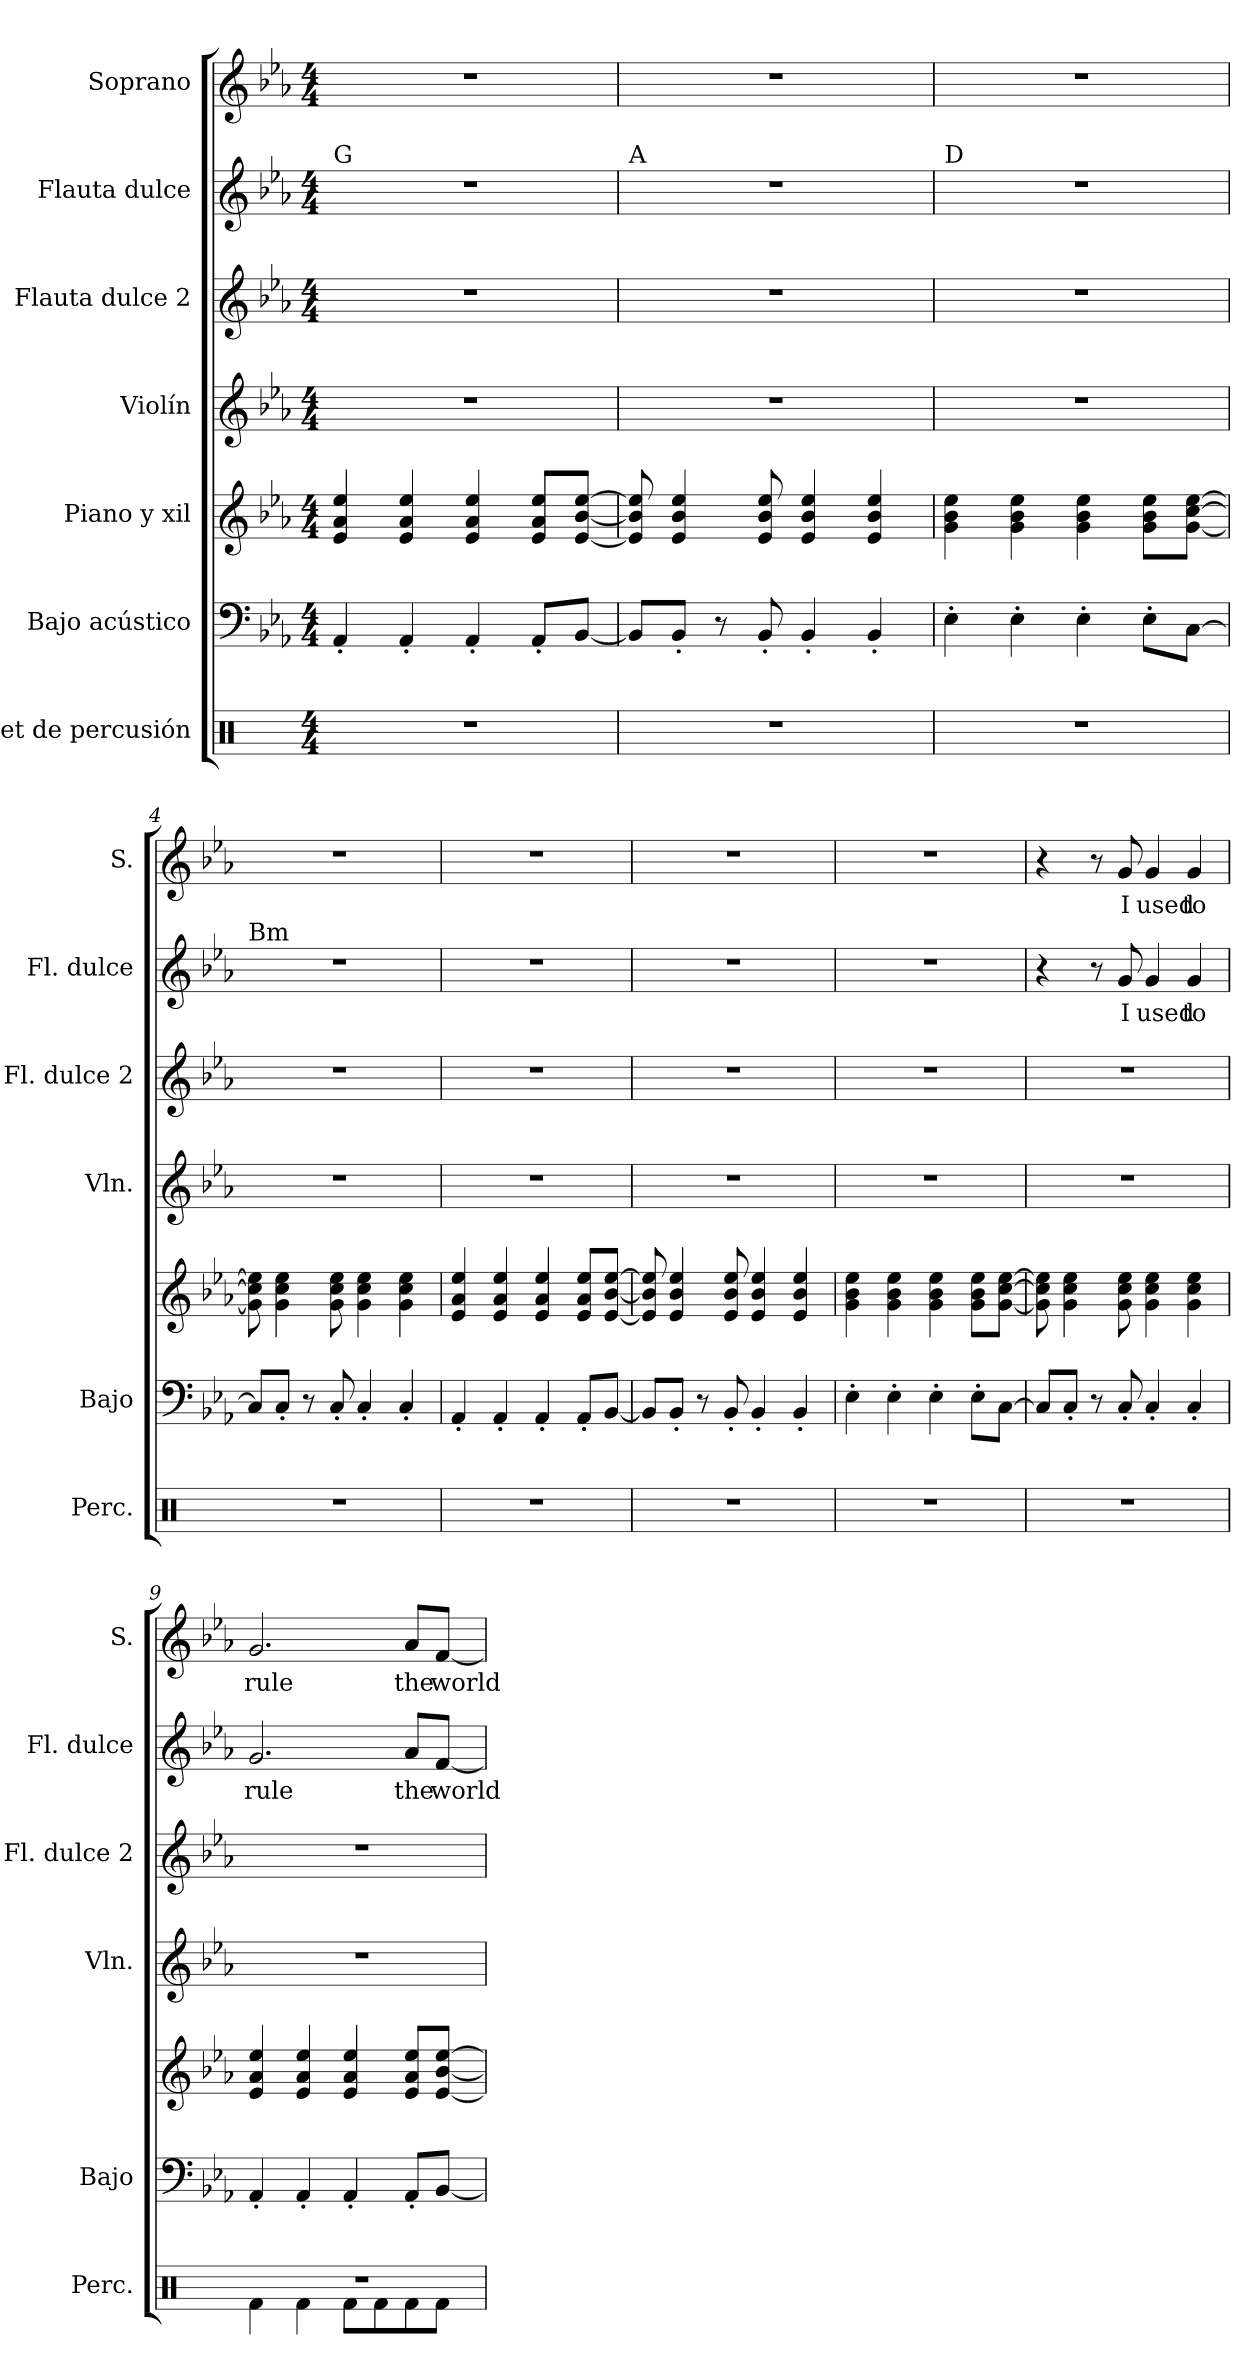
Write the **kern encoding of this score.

**kern	**kern	**kern	**kern	**kern	**kern	**text	**kern	**text
*part7	*part6	*part5	*part4	*part3	*part2	*part2	*part1	*part1
*staff7	*staff6	*staff5	*staff4	*staff3	*staff2	*staff2	*staff1	*staff1
*I"Set de percusión	*I"Bajo acústico	*I"Piano y xil	*I"Violín	*I"Flauta dulce 2	*I"Flauta dulce	*	*I"Soprano	*
*I'Perc.	*I'Bajo	*	*I'Vln.	*I'Fl. dulce 2	*I'Fl. dulce	*	*I'S.	*
*clefX	*clefF4	*clefG2	*clefG2	*clefG2	*clefG2	*	*clefG2	*
*k[]	*k[b-e-a-]	*k[b-e-a-]	*k[b-e-a-]	*k[b-e-a-]	*k[b-e-a-]	*	*k[b-e-a-]	*
*M4/4	*M4/4	*M4/4	*M4/4	*M4/4	*M4/4	*	*M4/4	*
*MM140	*MM140	*MM140	*MM140	*MM140	*MM140	*	*MM140	*
=1	=1	=1	=1	=1	=1	=1	=1	=1
!	!	!	!	!	!LO:TX:a:t=G	!	!	!
1r	4AA-'/	4e-/ 4a-/ 4ee-/	1r	1r	1r	.	1r	.
.	4AA-'/	4e-/ 4a-/ 4ee-/	.	.	.	.	.	.
.	4AA-'/	4e-/ 4a-/ 4ee-/	.	.	.	.	.	.
.	8AA-'/L	8e-/ 8a-/ 8ee-/L	.	.	.	.	.	.
.	[8BB-/J	[8e-/ [8b-/ [8ee-/J	.	.	.	.	.	.
=2	=2	=2	=2	=2	=2	=2	=2	=2
!	!	!	!	!	!LO:TX:a:t=A	!	!	!
1r	8BB-/L]	8e-/] 8b-/] 8ee-/]	1r	1r	1r	.	1r	.
.	8BB-'/J	4e-/ 4b-/ 4ee-/	.	.	.	.	.	.
.	8r	.	.	.	.	.	.	.
.	8BB-'/	8e-/ 8b-/ 8ee-/	.	.	.	.	.	.
.	4BB-'/	4e-/ 4b-/ 4ee-/	.	.	.	.	.	.
.	4BB-'/	4e-/ 4b-/ 4ee-/	.	.	.	.	.	.
=3	=3	=3	=3	=3	=3	=3	=3	=3
!	!	!	!	!	!LO:TX:a:t=D	!	!	!
1r	4E-'\	4g\ 4b-\ 4ee-\	1r	1r	1r	.	1r	.
.	4E-'\	4g\ 4b-\ 4ee-\	.	.	.	.	.	.
.	4E-'\	4g\ 4b-\ 4ee-\	.	.	.	.	.	.
.	8E-'\L	8g\ 8b-\ 8ee-\L	.	.	.	.	.	.
.	[8C\J	[8g\ [8cc\ [8ee-\J	.	.	.	.	.	.
=4	=4	=4	=4	=4	=4	=4	=4	=4
!	!	!	!	!	!LO:TX:a:t=Bm	!	!	!
1r	8C/L]	8g\] 8cc\] 8ee-\]	1r	1r	1r	.	1r	.
.	8C'/J	4g\ 4cc\ 4ee-\	.	.	.	.	.	.
.	8r	.	.	.	.	.	.	.
.	8C'/	8g\ 8cc\ 8ee-\	.	.	.	.	.	.
.	4C'/	4g\ 4cc\ 4ee-\	.	.	.	.	.	.
.	4C'/	4g\ 4cc\ 4ee-\	.	.	.	.	.	.
=5	=5	=5	=5	=5	=5	=5	=5	=5
1r	4AA-'/	4e-/ 4a-/ 4ee-/	1r	1r	1r	.	1r	.
.	4AA-'/	4e-/ 4a-/ 4ee-/	.	.	.	.	.	.
.	4AA-'/	4e-/ 4a-/ 4ee-/	.	.	.	.	.	.
.	8AA-'/L	8e-/ 8a-/ 8ee-/L	.	.	.	.	.	.
.	[8BB-/J	[8e-/ [8b-/ [8ee-/J	.	.	.	.	.	.
=6	=6	=6	=6	=6	=6	=6	=6	=6
1r	8BB-/L]	8e-/] 8b-/] 8ee-/]	1r	1r	1r	.	1r	.
.	8BB-'/J	4e-/ 4b-/ 4ee-/	.	.	.	.	.	.
.	8r	.	.	.	.	.	.	.
.	8BB-'/	8e-/ 8b-/ 8ee-/	.	.	.	.	.	.
.	4BB-'/	4e-/ 4b-/ 4ee-/	.	.	.	.	.	.
.	4BB-'/	4e-/ 4b-/ 4ee-/	.	.	.	.	.	.
=7	=7	=7	=7	=7	=7	=7	=7	=7
1r	4E-'\	4g\ 4b-\ 4ee-\	1r	1r	1r	.	1r	.
.	4E-'\	4g\ 4b-\ 4ee-\	.	.	.	.	.	.
.	4E-'\	4g\ 4b-\ 4ee-\	.	.	.	.	.	.
.	8E-'\L	8g\ 8b-\ 8ee-\L	.	.	.	.	.	.
.	[8C\J	[8g\ [8cc\ [8ee-\J	.	.	.	.	.	.
!!LO:LB:g=z
=8	=8	=8	=8	=8	=8	=8	=8	=8
1r	8C/L]	8g\] 8cc\] 8ee-\]	1r	1r	4r	.	4r	.
.	8C'/J	4g\ 4cc\ 4ee-\	.	.	.	.	.	.
.	8r	.	.	.	8r	.	8r	.
!	!	!	!	!	!	!LO:LY:b	!	!LO:LY:b
.	8C'/	8g\ 8cc\ 8ee-\	.	.	8g/	I	8g/	I
!	!	!	!	!	!	!LO:LY:b	!	!LO:LY:b
.	4C'/	4g\ 4cc\ 4ee-\	.	.	4g/	used	4g/	used
!	!	!	!	!	!	!LO:LY:b	!	!LO:LY:b
.	4C'/	4g\ 4cc\ 4ee-\	.	.	4g/	to	4g/	to
=9	=9	=9	=9	=9	=9	=9	=9	=9
*^	*	*	*	*	*	*	*	*
!	!	!	!	!	!	!	!LO:LY:b	!	!LO:LY:b
1r	4Rf\	4AA-'/	4e-/ 4a-/ 4ee-/	1r	1r	2.g/	rule	2.g/	rule
.	4Rf\	4AA-'/	4e-/ 4a-/ 4ee-/	.	.	.	.	.	.
.	8Rf\L	4AA-'/	4e-/ 4a-/ 4ee-/	.	.	.	.	.	.
.	8Rf\	.	.	.	.	.	.	.	.
!	!	!	!	!	!	!	!LO:LY:b	!	!LO:LY:b
.	8Rf\	8AA-'/L	8e-/ 8a-/ 8ee-/L	.	.	8a-/L	the	8a-/L	the
!	!	!	!	!	!	!	!LO:LY:b	!	!LO:LY:b
.	8Rf\J	[8BB-/J	[8e-/ [8b-/ [8ee-/J	.	.	[8f/J	world	[8f/J	world
*v	*v	*	*	*	*	*	*	*	*
=	=	=	=	=	=	=	=	=
*-	*-	*-	*-	*-	*-	*-	*-	*-
